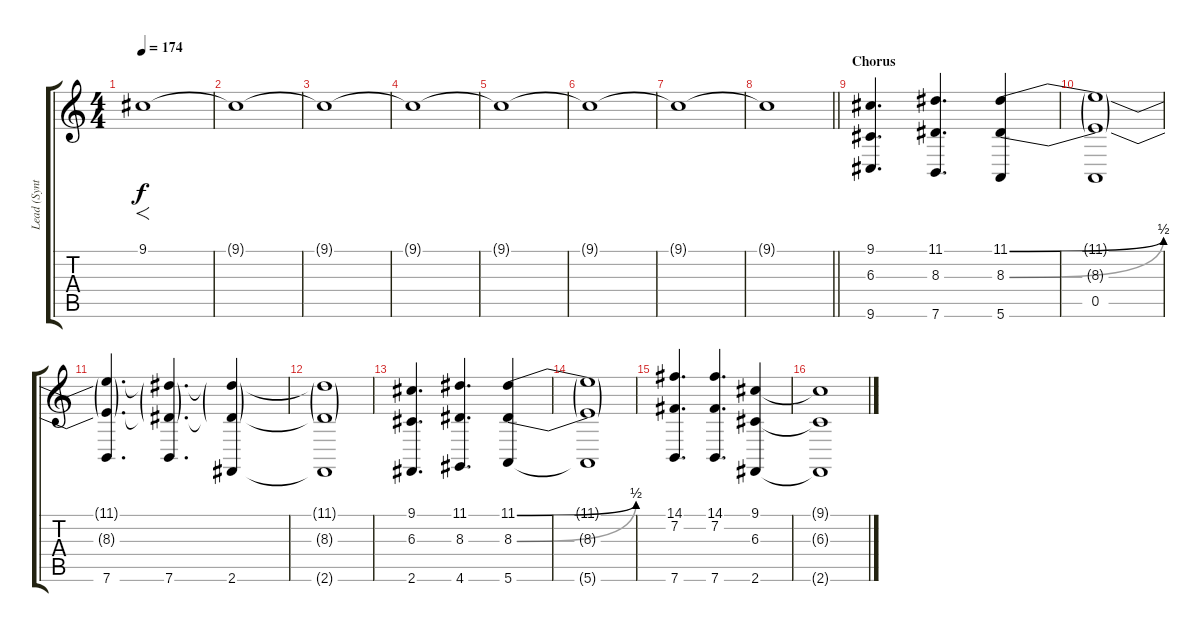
\track ("Lead (Synth)" "Lead (Synt") {instrument lead2sawtooth}
\staff {score tabs}
\tuning (E4 B3 G3 D3 A2 E2) {hide}
\ts (4 4)
\tempo 174
\clef g2
\ks c
9.1.1{f dy f volume 6 instrument fx7echoes} |
9.1{t}.1 |
9.1{t}.1 |
9.1{t}.1 |
9.1{t}.1 |
9.1{t}.1{volume 11} |
9.1{t}.1{volume 6} |
\barLineRight lightlight
9.1{t}.1 |
\section ("" "Chorus")
(9.1 6.3 9.6).4{d volume 10 instrument lead2sawtooth} (11.1 8.3 7.6).4{d} (11.1{be (bend 0 0 60 2)} 8.3{be (bend 0 0 60 2)} 5.6).4 |
(11.1{t} 8.3{t} 0.5).1 |
(11.1{t} 8.3{t} 7.6).4{d} (11.1{t} 8.3{t} 7.6).4{d} (11.1{t} 8.3{t} 2.6).4 |
(11.1{t} 8.3{t} 2.6{t}).1 |
(9.1 6.3 2.6).4{d} (11.1 8.3 4.6).4{d} (11.1{be (bend 0 0 60 2)} 8.3{be (bend 0 0 60 2)} 5.6).4 |
(11.1{t} 8.3{t} 5.6{t}).1 |
(14.1 7.2 7.6).4{d} (14.1 7.2 7.6).4{d} (9.1 6.3 2.6).4 |
(9.1{t} 6.3{t} 2.6{t}).1
